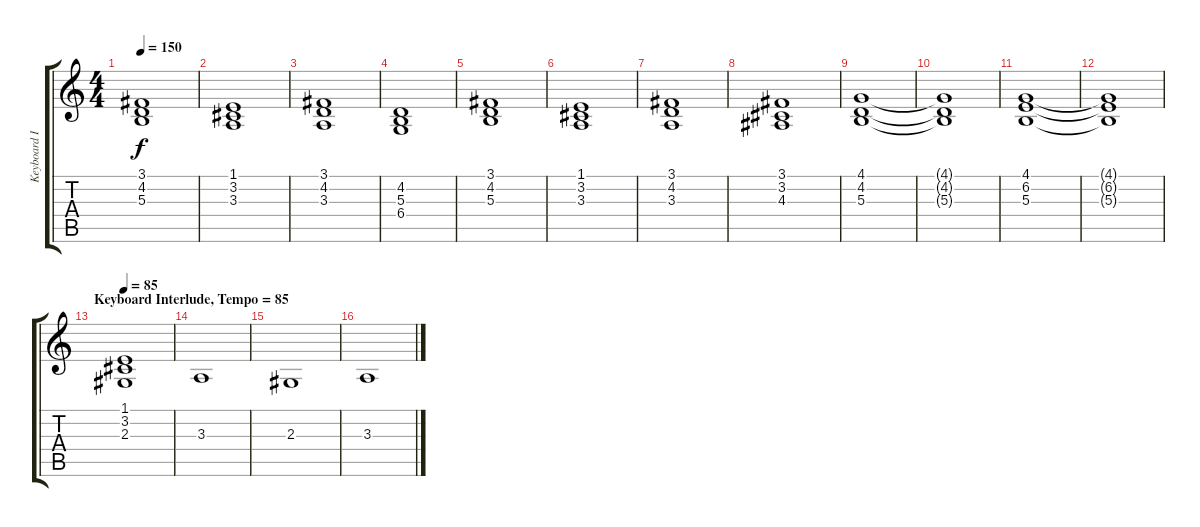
\track ("Keyboard I" "Keyboard I") {instrument pad2warm}
\staff {score tabs}
\tuning (Eb4 Bb3 Gb3 Db3 Ab2 Eb2) {hide}
\ts (4 4)
\tempo 150
\clef g2
\ks c
(3.1 4.2 5.3).1{dy f} |
(1.1 3.2 3.3).1 |
(3.1 4.2 3.3).1 |
(4.2 5.3 6.4).1 |
(3.1 4.2 5.3).1 |
(1.1 3.2 3.3).1 |
(3.1 4.2 3.3).1 |
(3.1 3.2 4.3).1 |
(4.1 4.2 5.3).1 |
(4.1{t} 4.2{t} 5.3{t}).1 |
(4.1 6.2 5.3).1 |
(4.1{t} 6.2{t} 5.3{t}).1 |
\section ("" "Keyboard Interlude, Tempo = 85")
\tempo 85
(1.1 3.2 2.3).1 |
3.3.1 |
2.3.1 |
3.3.1
